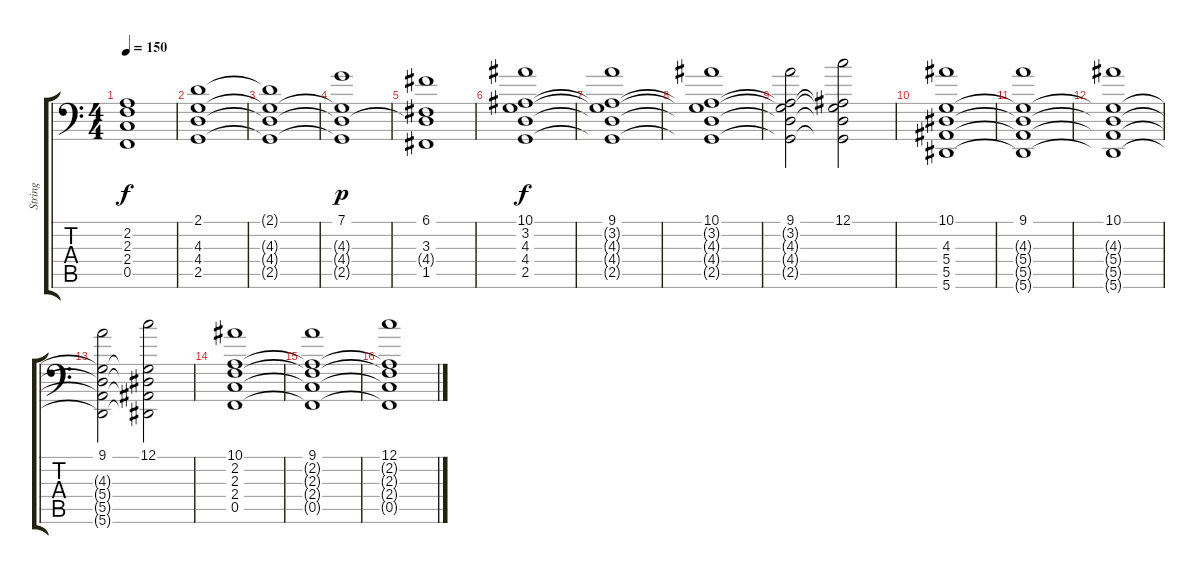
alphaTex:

\track ("String" "String") {instrument stringensemble1}
\staff {score tabs}
\tuning (C4 G3 Eb3 Bb2 F2 Bb1) {hide}
\ts (4 4)
\tempo 150
\clef f4
\ks c
(2.2{t} 2.3{t} 2.4{t} 0.5{t}).1{dy f} |
(2.1 4.3 4.4 2.5).1 |
(2.1{t} 4.3{t} 4.4{t} 2.5{t}).1 |
(7.1 4.3{t} 4.4{t} 2.5{t}).1{dy p} |
(6.1 3.3 4.4{t} 1.5).1 |
(10.1 3.2 4.3 4.4 2.5).1{dy f} |
(9.1 3.2{t} 4.3{t} 4.4{t} 2.5{t}).1 |
(10.1 3.2{t} 4.3{t} 4.4{t} 2.5{t}).1 |
(9.1 3.2{t} 4.3{t} 4.4{t} 2.5{t}).2 (12.1 3.2{t} 4.3{t} 4.4{t} 2.5{t}).2 |
(10.1 4.3 5.4 5.5 5.6).1 |
(9.1 4.3{t} 5.4{t} 5.5{t} 5.6{t}).1 |
(10.1 4.3{t} 5.4{t} 5.5{t} 5.6{t}).1 |
(9.1 4.3{t} 5.4{t} 5.5{t} 5.6{t}).2 (12.1 4.3{t} 5.4{t} 5.5{t} 5.6{t}).2 |
(10.1 2.2 2.3 2.4 0.5).1 |
(9.1 2.2{t} 2.3{t} 2.4{t} 0.5{t}).1 |
(12.1 2.2{t} 2.3{t} 2.4{t} 0.5{t}).1
